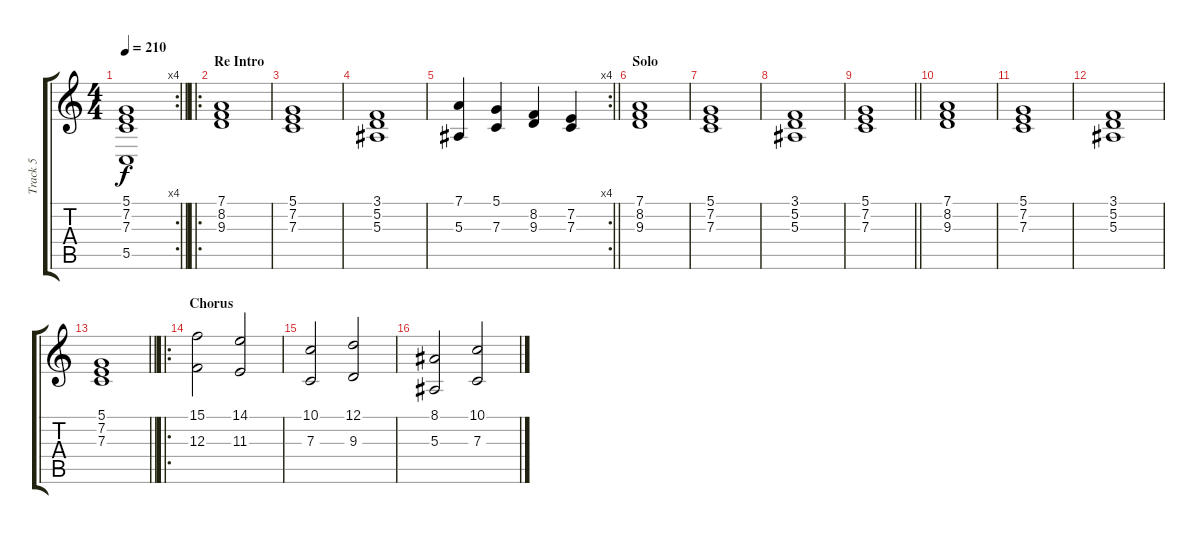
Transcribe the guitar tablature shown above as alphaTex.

\track ("Track 5" "Track 5") {instrument stringensemble1}
\staff {score tabs}
\tuning (D4 A3 F3 C3 G2 D2) {hide}
\rc 4
\ts (4 4)
\tempo 210
\clef g2
\barLineRight lightlight
\ks c
(5.1 7.2 7.3 5.5).1{dy f} |
\ro
\section ("" "Re Intro")
(7.1 8.2 9.3).1 |
(5.1 7.2 7.3).1 |
(3.1 5.2 5.3).1 |
\rc 4
\barLineRight lightlight
(7.1 5.3).4 (5.1 7.3).4 (8.2 9.3).4 (7.2 7.3).4 |
\section ("" "Solo")
(7.1 8.2 9.3).1 |
(5.1 7.2 7.3).1 |
(3.1 5.2 5.3).1 |
\barLineRight lightlight
(5.1 7.2 7.3).1 |
(7.1 8.2 9.3).1 |
(5.1 7.2 7.3).1 |
(3.1 5.2 5.3).1 |
\barLineRight lightlight
(5.1 7.2 7.3).1 |
\ro
\section ("" "Chorus")
(15.1 12.3).2 (14.1 11.3).2 |
(10.1 7.3).2 (12.1 9.3).2 |
(8.1 5.3).2 (10.1 7.3).2
